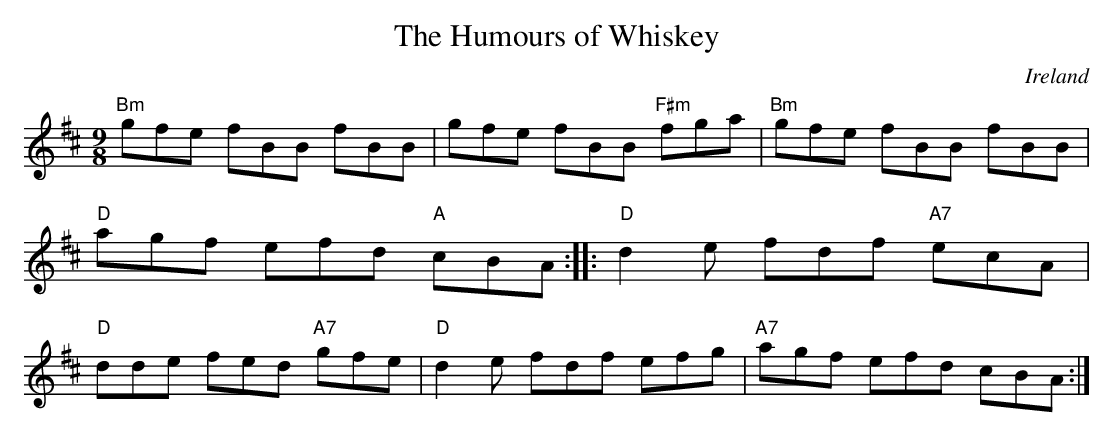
X:1
T:Humours of Whiskey, The
O:Ireland
M:9/8
K:Bm
"Bm"gfe fBB fBB|gfe fBB "F#m"fga|\
"Bm"gfe fBB fBB|"D"agf efd "A"cBA::\
"D"d2e fdf "A7"ecA|"D"dde fed "A7"gfe|\
"D"d2e fdf efg|"A7"agf efd cBA:|
